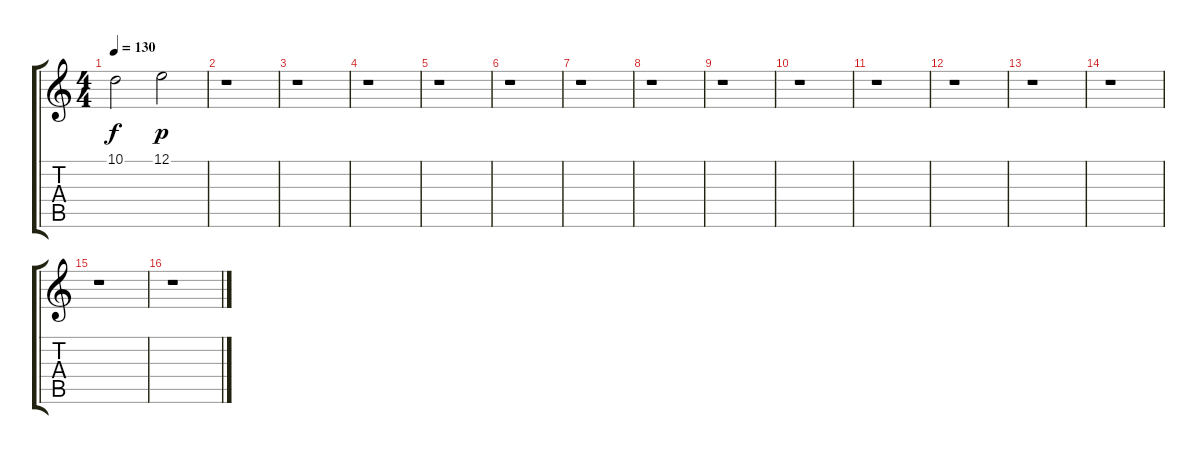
\track "" {instrument stringensemble2}
\staff {score tabs}
\tuning (E4 B3 G3 D3 A2 E2) {hide}
\ts (4 4)
\tempo 130
\clef g2
\ks c
10.1{t}.2{dy f} 12.1.2{dy p} |
r.1 |
r.1 |
r.1 |
r.1 |
r.1 |
r.1 |
r.1 |
r.1 |
r.1 |
r.1 |
r.1 |
r.1 |
r.1 |
r.1 |
r.1
